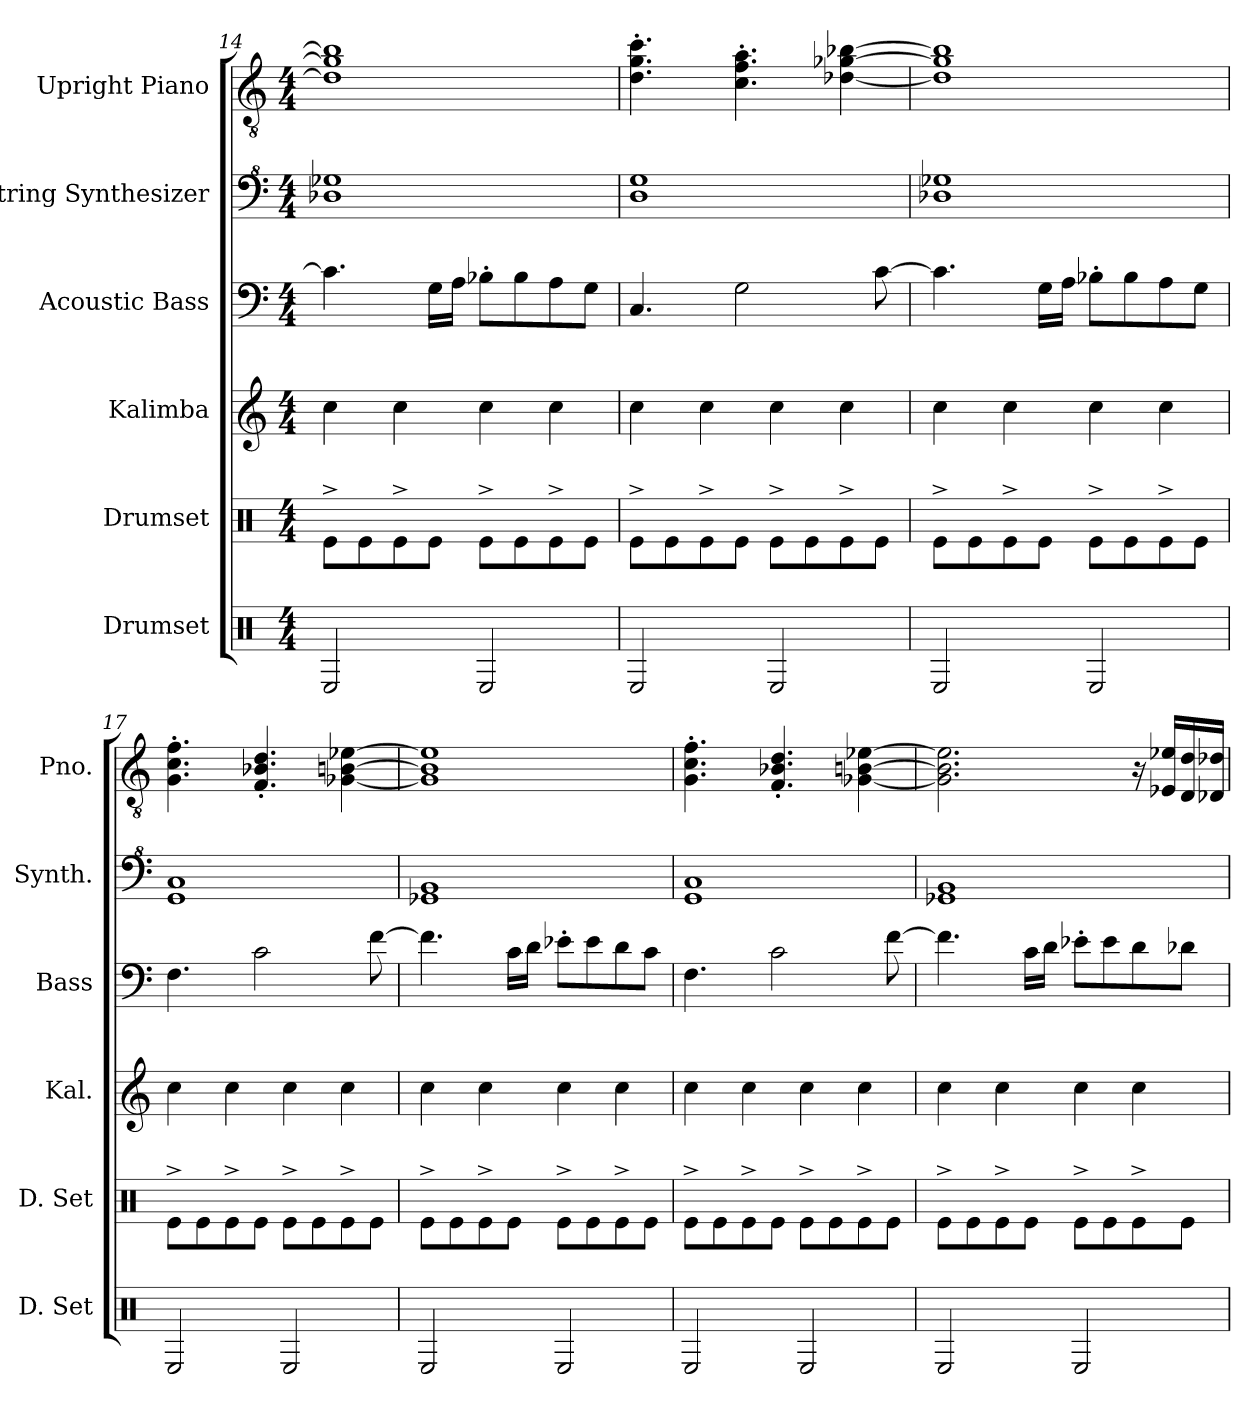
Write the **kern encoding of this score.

**kern	**kern	**kern	**kern	**kern	**kern
*part6	*part5	*part4	*part3	*part2	*part1
*staff6	*staff5	*staff4	*staff3	*staff2	*staff1
*I"Drumset	*I"Drumset	*I"Kalimba	*I"Acoustic Bass	*I"String Synthesizer	*I"Upright Piano
*I'D. Set	*I'D. Set	*I'Kal.	*I'Bass	*I'Synth.	*I'Pno.
!!LO:PB:g=z
*clefX	*clefX	*clefG2	*clefF4	*clefF^4	*clefGv2
*	*	*	*ITrd7c12	*	*
*k[]	*k[]	*k[]	*k[]	*k[]	*k[]
*M4/4	*M4/4	*M4/4	*M4/4	*M4/4	*M4/4
=14	=14	=14	=14	=14	=14
2RE/	8Re^\L	4cc\	4.C\]	1d-X 1g-X	1d-] 1g-] 1b-]
.	8Re\	.	.	.	.
.	8Re^\	4cc\	.	.	.
.	8Re\J	.	16GG\LL	.	.
.	.	.	16AA\JJ	.	.
2RE/	8Re^\L	4cc\	8BB-X'\L	.	.
.	8Re\	.	8BB-\	.	.
.	8Re^\	4cc\	8AA\	.	.
.	8Re\J	.	8GG\J	.	.
=15	=15	=15	=15	=15	=15
2RE/	8Re^\L	4cc\	4.CC/	1d 1g	4.d\' 4.g\' 4.cc\'
.	8Re\	.	.	.	.
.	8Re^\	4cc\	.	.	.
.	8Re\J	.	2GG\	.	4.c\' 4.f\' 4.a\'
2RE/	8Re^\L	4cc\	.	.	.
.	8Re\	.	.	.	.
.	8Re^\	4cc\	.	.	[4d-X\ [4g-X\ [4b-X\
.	8Re\J	.	[8C\	.	.
=16	=16	=16	=16	=16	=16
2RE/	8Re^\L	4cc\	4.C\]	1d-X 1g-X	1d-] 1g-] 1b-]
.	8Re\	.	.	.	.
.	8Re^\	4cc\	.	.	.
.	8Re\J	.	16GG\LL	.	.
.	.	.	16AA\JJ	.	.
2RE/	8Re^\L	4cc\	8BB-X'\L	.	.
.	8Re\	.	8BB-\	.	.
.	8Re^\	4cc\	8AA\	.	.
.	8Re\J	.	8GG\J	.	.
=17	=17	=17	=17	=17	=17
2RE/	8Re^\L	4cc\	4.FF\	1G 1c	4.G\' 4.c\' 4.f\'
.	8Re\	.	.	.	.
.	8Re^\	4cc\	.	.	.
.	8Re\J	.	2C\	.	4.F/' 4.B-X/' 4.d/'
2RE/	8Re^\L	4cc\	.	.	.
.	8Re\	.	.	.	.
.	8Re^\	4cc\	.	.	[4G-X\ [4Bn\ [4e-X\
.	8Re\J	.	[8F\	.	.
!!LO:LB:g=z
=18	=18	=18	=18	=18	=18
2RE/	8Re^\L	4cc\	4.F\]	1G-X 1B	1G-] 1B] 1e-]
.	8Re\	.	.	.	.
.	8Re^\	4cc\	.	.	.
.	8Re\J	.	16C\LL	.	.
.	.	.	16D\JJ	.	.
2RE/	8Re^\L	4cc\	8E-X'\L	.	.
.	8Re\	.	8E-\	.	.
.	8Re^\	4cc\	8D\	.	.
.	8Re\J	.	8C\J	.	.
=19	=19	=19	=19	=19	=19
2RE/	8Re^\L	4cc\	4.FF\	1G 1c	4.G\' 4.c\' 4.f\'
.	8Re\	.	.	.	.
.	8Re^\	4cc\	.	.	.
.	8Re\J	.	2C\	.	4.F/' 4.B-X/' 4.d/'
2RE/	8Re^\L	4cc\	.	.	.
.	8Re\	.	.	.	.
.	8Re^\	4cc\	.	.	[4G-X\ [4Bn\ [4e-X\
.	8Re\J	.	[8F\	.	.
=20	=20	=20	=20	=20	=20
2RE/	8Re^\L	4cc\	4.F\]	1G-X 1B	2.G-\] 2.B\] 2.e-\]
.	8Re\	.	.	.	.
.	8Re^\	4cc\	.	.	.
.	8Re\J	.	16C\LL	.	.
.	.	.	16D\JJ	.	.
2RE/	8Re^\L	4cc\	8E-X'\L	.	.
.	8Re\	.	8E-\	.	.
.	8Re^\	4cc\	8D\	.	16r
.	.	.	.	.	16E-X/ 16e-X/LL
.	8Re\J	.	8D-X\J	.	16D/ 16d/
.	.	.	.	.	16D-X/ 16d-X/JJ
=	=	=	=	=	=
*-	*-	*-	*-	*-	*-
